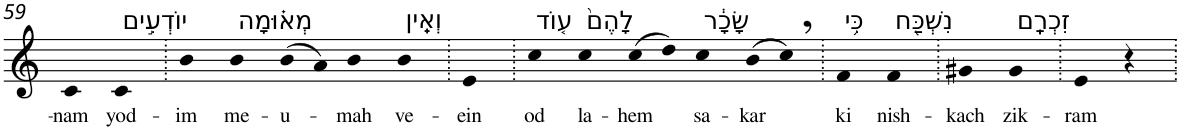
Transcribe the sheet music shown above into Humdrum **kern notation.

**kern	**text
*part1	*part1
*staff1	*staff1
*I"Piano	*
*I'Pno	*
!!LO:PB:g=z
*clefG2	*
*k[]	*
=59	=59
!	!LO:LY:b
4c	-nam
!LO:TX:a:t=יוֹדְעִ֣ים	!
!	!LO:LY:b
4c	yod-
=60.	=60.
!	!LO:LY:b
4b	-im
!LO:TX:a:t=מְא֗וּמָה	!
!	!LO:LY:b
4b	me-
!	!LO:LY:b
(>8b	-u-
8a)	.
!	!LO:LY:b
4b	-mah
!LO:TX:a:t=וְאֵֽין	!
!	!LO:LY:b
4b	ve-
=61.	=61.
!	!LO:LY:b
4e	-ein
=62.	=62.
!LO:TX:a:t=ע֤וֹד	!
!	!LO:LY:b
4cc	od
!LO:TX:a:t=לָהֶם֙	!
!	!LO:LY:b
4cc	la-
!	!LO:LY:b
(>8cc	-hem
8dd)	.
!LO:TX:a:t=שָׂכָ֔ר	!
!	!LO:LY:b
4cc	sa-
!	!LO:LY:b
(>8b	-kar
8cc,)	.
=63.	=63.
!LO:TX:a:t=כִּ֥י	!
!	!LO:LY:b
4f	ki
!LO:TX:a:t=נִשְׁכַּ֖ח	!
!	!LO:LY:b
4f	nish-
=64.	=64.
!	!LO:LY:b
4g#X	-kach
!LO:TX:a:t=זִכְרָֽם	!
!	!LO:LY:b
4g#	zik-
=65.	=65.
!	!LO:LY:b
4e	-ram
4r	.
=.	=.
*-	*-
